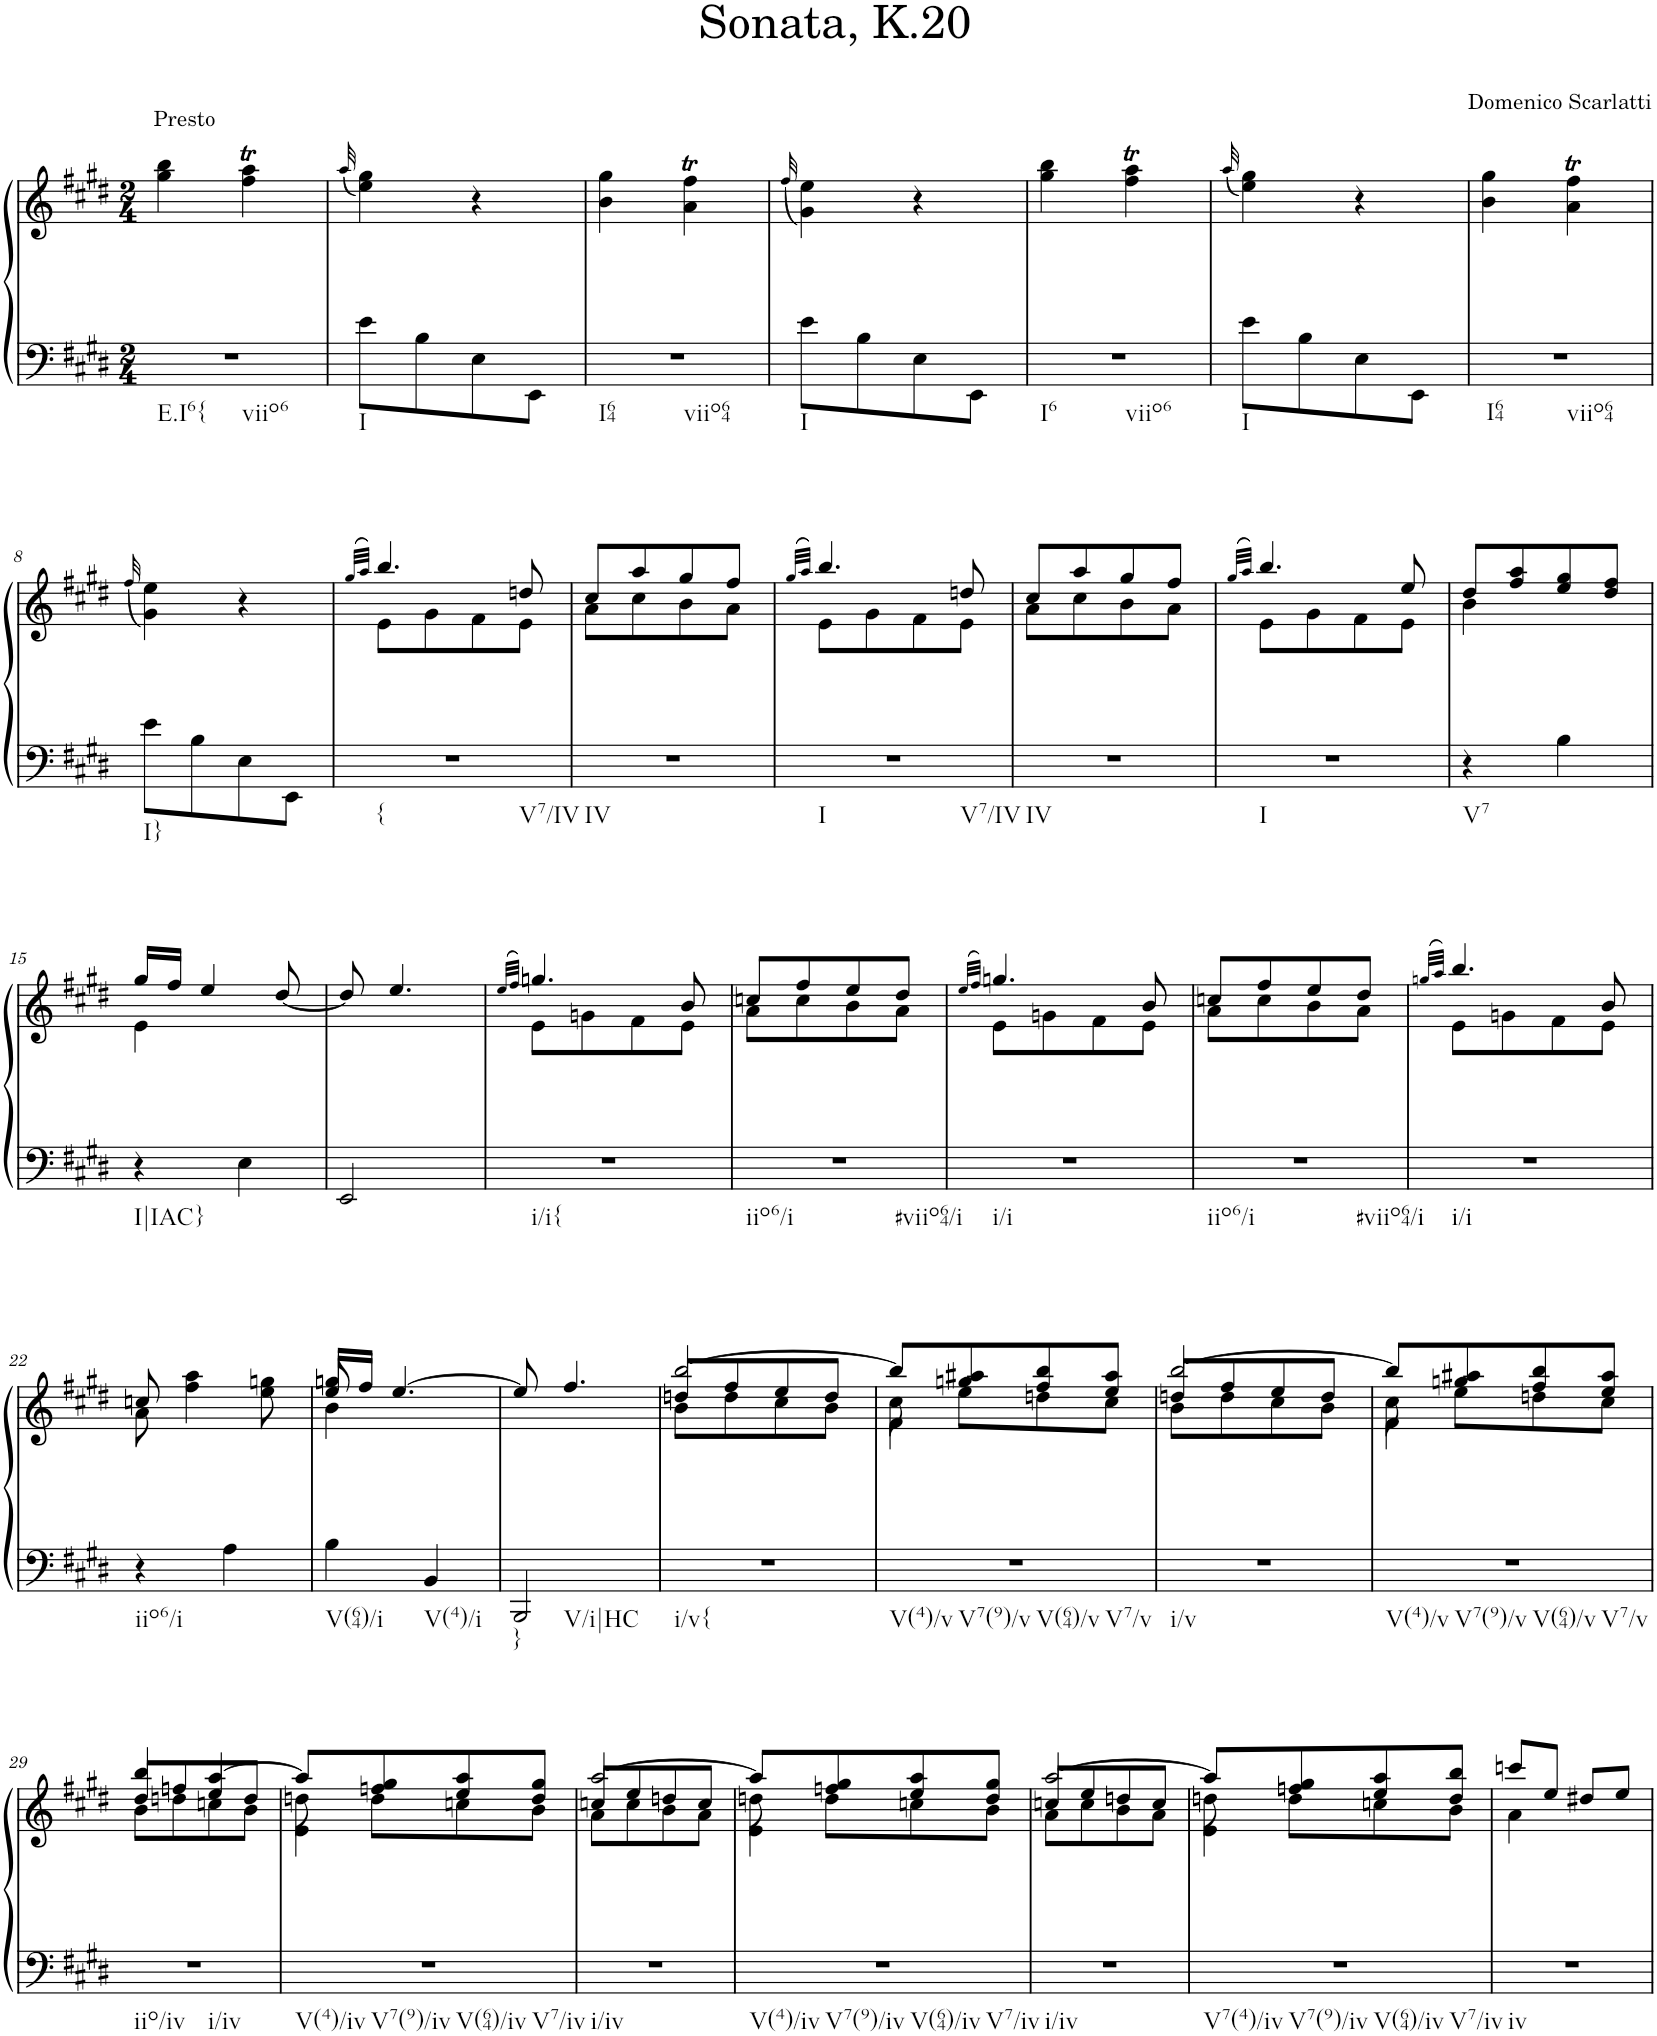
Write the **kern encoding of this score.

**kern	**kern
*part1	*part1
*staff2	*staff1
*I"Piano	*
*I'Pno.	*
*clefF4	*clefG2
*k[f#c#g#d#]	*k[f#c#g#d#]
*M2/4	*M2/4
=1	=1
!	!LO:TX:a:t=Presto
!LO:TX:b:t=E.I6{	!
!LO:TX:b:t=viio6	!
2r	4gg#\ 4bb\
.	4ff#\T 4aa\T
=2	=2
.	(32qaa/
!LO:TX:b:t=I	!
8e\L	4ee\ 4gg#\)
8B\	.
8E\	4r
8EE\J	.
=3	=3
!LO:TX:b:t=I64	!
!LO:TX:b:t=viio64	!
2r	4b\ 4gg#\
.	4a\T 4ff#\T
=4	=4
.	(32qff#/
!LO:TX:b:t=I	!
8e\L	4g#\ 4ee\)
8B\	.
8E\	4r
8EE\J	.
=5	=5
!LO:TX:b:t=I6	!
!LO:TX:b:t=viio6	!
2r	4gg#\ 4bb\
.	4ff#\T 4aa\T
=6	=6
.	(32qaa/
!LO:TX:b:t=I	!
8e\L	4ee\ 4gg#\)
8B\	.
8E\	4r
8EE\J	.
=7	=7
!LO:TX:b:t=I64	!
!LO:TX:b:t=viio64	!
2r	4b\ 4gg#\
.	4a\T 4ff#\T
!!LO:LB:g=z
=8	=8
.	(32qff#/
!LO:TX:b:t=I}	!
8e\L	4g#\ 4ee\)
8B\	.
8E\	4r
8EE\J	.
=9	=9
.	(32qgg#/LLL
.	32qaa/JJJ)
*	*^
!LO:TX:b:t={	!	!
!LO:TX:b:t=V7/IV	!	!
2r	4.bb/	8e\L
.	.	8g#\
.	.	8f#\
.	8ddn/	8e\J
=10	=10	=10
!LO:TX:b:t=IV	!	!
2r	8cc#/L	8a\L
.	8aa/	8cc#\
.	8gg#/	8b\
.	8ff#/J	8a\J
=11	=11	=11
.	(32qgg#/LLL	.
.	32qaa/JJJ)	.
!LO:TX:b:t=I	!	!
!LO:TX:b:t=V7/IV	!	!
2r	4.bb/	8e\L
.	.	8g#\
.	.	8f#\
.	8ddn/	8e\J
=12	=12	=12
!LO:TX:b:t=IV	!	!
2r	8cc#/L	8a\L
.	8aa/	8cc#\
.	8gg#/	8b\
.	8ff#/J	8a\J
=13	=13	=13
.	(32qgg#/LLL	.
.	32qaa/JJJ)	.
!LO:TX:b:t=I	!	!
2r	4.bb/	8e\L
.	.	8g#\
.	.	8f#\
.	8ee/	8e\J
=14	=14	=14
!LO:TX:b:t=V7	!	!
4r	8dd#/L	4b\
.	8ff#/ 8aa/	.
4B\	8ee/ 8gg#/	4ryy
.	8dd#/ 8ff#/J	.
!!LO:LB:g=z	!!
=15	=15	=15
!LO:TX:b:t=I|IAC}	!	!
4r	16gg#/LL	4e\
.	16ff#/JJ	.
.	4ee/	.
4E\	.	4ryy
.	[8dd#/	.
*	*v	*v
=16	=16
2EE/	8dd#/]
.	4.ee/
=17	=17
.	(32qee/LLL
.	32qff#/JJJ)
*	*^
!LO:TX:b:t=i/i{	!	!
2r	4.ggn/	8e\L
.	.	8gn\
.	.	8f#\
.	8b/	8e\J
=18	=18	=18
!LO:TX:b:t=iio6/i	!	!
!LO:TX:b:t=#viio64/i	!	!
2r	8ccn/L	8a\L
.	8ff#/	8cc\
.	8ee/	8b\
.	8dd#/J	8a\J
=19	=19	=19
.	(32qee/LLL	.
.	32qff#/JJJ)	.
!LO:TX:b:t=i/i	!	!
2r	4.ggn/	8e\L
.	.	8gn\
.	.	8f#\
.	8b/	8e\J
=20	=20	=20
!LO:TX:b:t=iio6/i	!	!
!LO:TX:b:t=#viio64/i	!	!
2r	8ccn/L	8a\L
.	8ff#/	8cc\
.	8ee/	8b\
.	8dd#/J	8a\J
=21	=21	=21
.	(32qggn/LLL	.
.	32qaa/JJJ)	.
!LO:TX:b:t=i/i	!	!
2r	4.bb/	8e\L
.	.	8gn\
.	.	8f#\
.	8b/	8e\J
!!LO:LB:g=z	!!
=22	=22	=22
!LO:TX:b:t=iio6/i	!	!
4r	8ccn/	8a\
.	4ff#\ 4aa\	4.ryy
4A\	.	.
.	8ee\ 8ggn\	.
=23	=23	=23
*	*	*^
!LO:TX:b:t=V(64)/i	!	!	!
4B\	16ggn/LL	4b\	8ee/
.	16ff#/JJ	.	.
.	[4.ee/	.	4.ryy
!LO:TX:b:t=V(4)/i	!	!	!
4BB/	.	4ryy	.
*	*	*v	*v
=24	=24	=24
!LO:TX:b:t=}	!	!
!LO:TX:b:t=V/i|HC	!	!
*	*v	*v
2BBB/	8ee/]
.	4.ff#/
=25	=25
*	*^
*	*	*^
!LO:TX:b:t=i/v{	!	!	!
2r	8ddn/L	8b\L	[2bb/
.	8ff#/	8dd\	.
.	8ee/	8cc#\	.
.	8dd/J	8b\J	.
=26	=26	=26	=26
!LO:TX:b:t=V(4)/v	!	!	!
!LO:TX:b:t=V7(9)/v	!	!	!
!LO:TX:b:t=V(64)/v	!	!	!
!LO:TX:b:t=V7/v	!	!	!
2r	8bb/L]	8cc#\	4f#\
.	8ggn/ 8aa#X/	8ee\L	.
.	8ff#/ 8bb/	8ddn\	4ryy
.	8ee/ 8aa#/J	8cc#\J	.
=27	=27	=27	=27
!LO:TX:b:t=i/v	!	!	!
2r	8ddn/L	8b\L	[2bb/
.	8ff#/	8dd\	.
.	8ee/	8cc#\	.
.	8dd/J	8b\J	.
=28	=28	=28	=28
!LO:TX:b:t=V(4)/v	!	!	!
!LO:TX:b:t=V7(9)/v	!	!	!
!LO:TX:b:t=V(64)/v	!	!	!
!LO:TX:b:t=V7/v	!	!	!
2r	8bb/L]	8cc#\	4f#\
.	8ggn/ 8aa#X/	8ee\L	.
.	8ff#/ 8bb/	8ddn\	4ryy
.	8ee/ 8aa#/J	8cc#\J	.
!!LO:LB:g=z	!!	!!
=29	=29	=29	=29
!LO:TX:b:t=iio/iv	!	!	!
!LO:TX:b:t=i/iv	!	!	!
2r	8dd#/L	8b\L	4bb/
.	8ffn/	8ddn\	.
.	8ee/	8ccn\	[4aa/
.	8dd/J	8b\J	.
=30	=30	=30	=30
!LO:TX:b:t=V(4)/iv	!	!	!
!LO:TX:b:t=V7(9)/iv	!	!	!
!LO:TX:b:t=V(64)/iv	!	!	!
!LO:TX:b:t=V7/iv	!	!	!
2r	8aa/L]	8ddn\	4e\
.	8ffn/ 8gg#/	8dd\L	.
.	8ee/ 8aa/	8ccn\	4ryy
.	8dd/ 8gg#/J	8b\J	.
=31	=31	=31	=31
!LO:TX:b:t=i/iv	!	!	!
2r	8ccn/L	8a\L	[2aa/
.	8ee/	8cc\	.
.	8ddn/	8b\	.
.	8cc/J	8a\J	.
=32	=32	=32	=32
!LO:TX:b:t=V(4)/iv	!	!	!
!LO:TX:b:t=V7(9)/iv	!	!	!
!LO:TX:b:t=V(64)/iv	!	!	!
!LO:TX:b:t=V7/iv	!	!	!
2r	8aa/L]	8ddn\	4e\
.	8ffn/ 8gg#/	8dd\L	.
.	8ee/ 8aa/	8ccn\	4ryy
.	8dd/ 8gg#/J	8b\J	.
=33	=33	=33	=33
!LO:TX:b:t=i/iv	!	!	!
2r	8ccn/L	8a\L	[2aa/
.	8ee/	8cc\	.
.	8ddn/	8b\	.
.	8cc/J	8a\J	.
=34	=34	=34	=34
!LO:TX:b:t=V7(4)/iv	!	!	!
!LO:TX:b:t=V7(9)/iv	!	!	!
!LO:TX:b:t=V(64)/iv	!	!	!
!LO:TX:b:t=V7/iv	!	!	!
2r	8aa/L]	8ddn\	4e\
.	8ffn/ 8gg#/	8dd\L	.
.	8ee/ 8aa/	8ccn\	4ryy
.	8dd/ 8bb/J	8b\J	.
*	*	*v	*v
=35	=35	=35
!LO:TX:b:t=iv	!	!
2r	8cccn/L	4a\
.	8ee/J	.
.	8dd#X/L	4ryy
.	8ee/J	.
*	*v	*v
=	=
*-	*-
